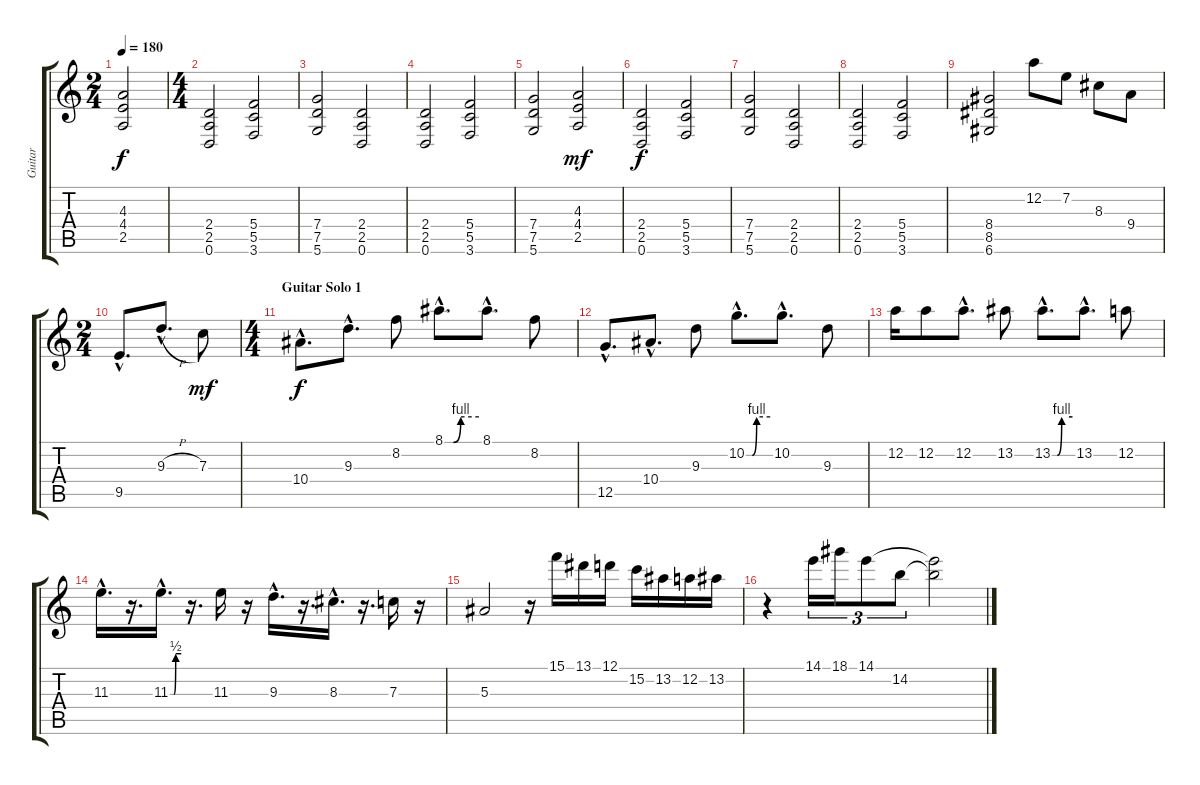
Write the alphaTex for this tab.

\track ("Guitar" "Guitar") {instrument distortionguitar}
\staff {score tabs}
\tuning (D4 A3 F3 C3 G2 D2) {hide}
\ts (2 4)
\tempo 180
\clef g2
\ks c
(4.3{t} 4.4{t} 2.5{t}).2{dy f} |
\ts (4 4)
(2.4 2.5 0.6).2 (5.4 5.5 3.6).2 |
(7.4 7.5 5.6).2 (2.4 2.5 0.6).2 |
(2.4 2.5 0.6).2 (5.4 5.5 3.6).2 |
(7.4 7.5 5.6).2 (4.3 4.4 2.5).2{dy mf} |
(2.4 2.5 0.6).2{dy f} (5.4 5.5 3.6).2 |
(7.4 7.5 5.6).2 (2.4 2.5 0.6).2 |
(2.4 2.5 0.6).2 (5.4 5.5 3.6).2 |
(8.4 8.5 6.6).2 12.2.8 7.2.8 8.3.8 9.4.8 |
\ts (2 4)
9.5{hac}.8{d} 9.3{h hac}.8{d} 7.3.8{dy mf} |
\ts (4 4)
\section ("" "Guitar Solo 1")
10.4{hac}.8{d dy f} 9.3{hac}.8{d} 8.2.8 8.1{be (custom 0 0 15 0 28 4 60 4) hac}.8{d} 8.1{hac}.8{d} 8.2.8 |
12.5{hac}.8{d} 10.4{hac}.8{d} 9.3.8 10.2{be (custom 0 0 15 0 26 4 60 4) hac}.8{d} 10.2{hac}.8{d} 9.3.8 |
12.2.16 12.2.8 12.2{hac}.8{d} 13.2.8 13.2{be (custom 0 0 15 0 28 4 60 4) hac}.8{d} 13.2{hac}.8{d} 12.2.8 |
11.3{hac}.16{d} r.16{d} 11.3{be (custom 0 0 20 0 30 2 60 2) hac}.16{d} r.16{d} 11.3.16 r.16 9.3{hac}.16{d} r.16{d} 8.3{hac}.16{d} r.16{d} 7.3.16 r.16 |
5.3.2 r.16 15.1.16 13.1.16 12.1.16 15.2.16 13.2.16 12.2.16 13.2.16 |
r.4 14.1.16{tu (3 2)} 18.1.16{tu (3 2)} 14.1.8{tu (3 2)} 14.2.8{tu (3 2)} (14.1{t} 14.2{t}).2
